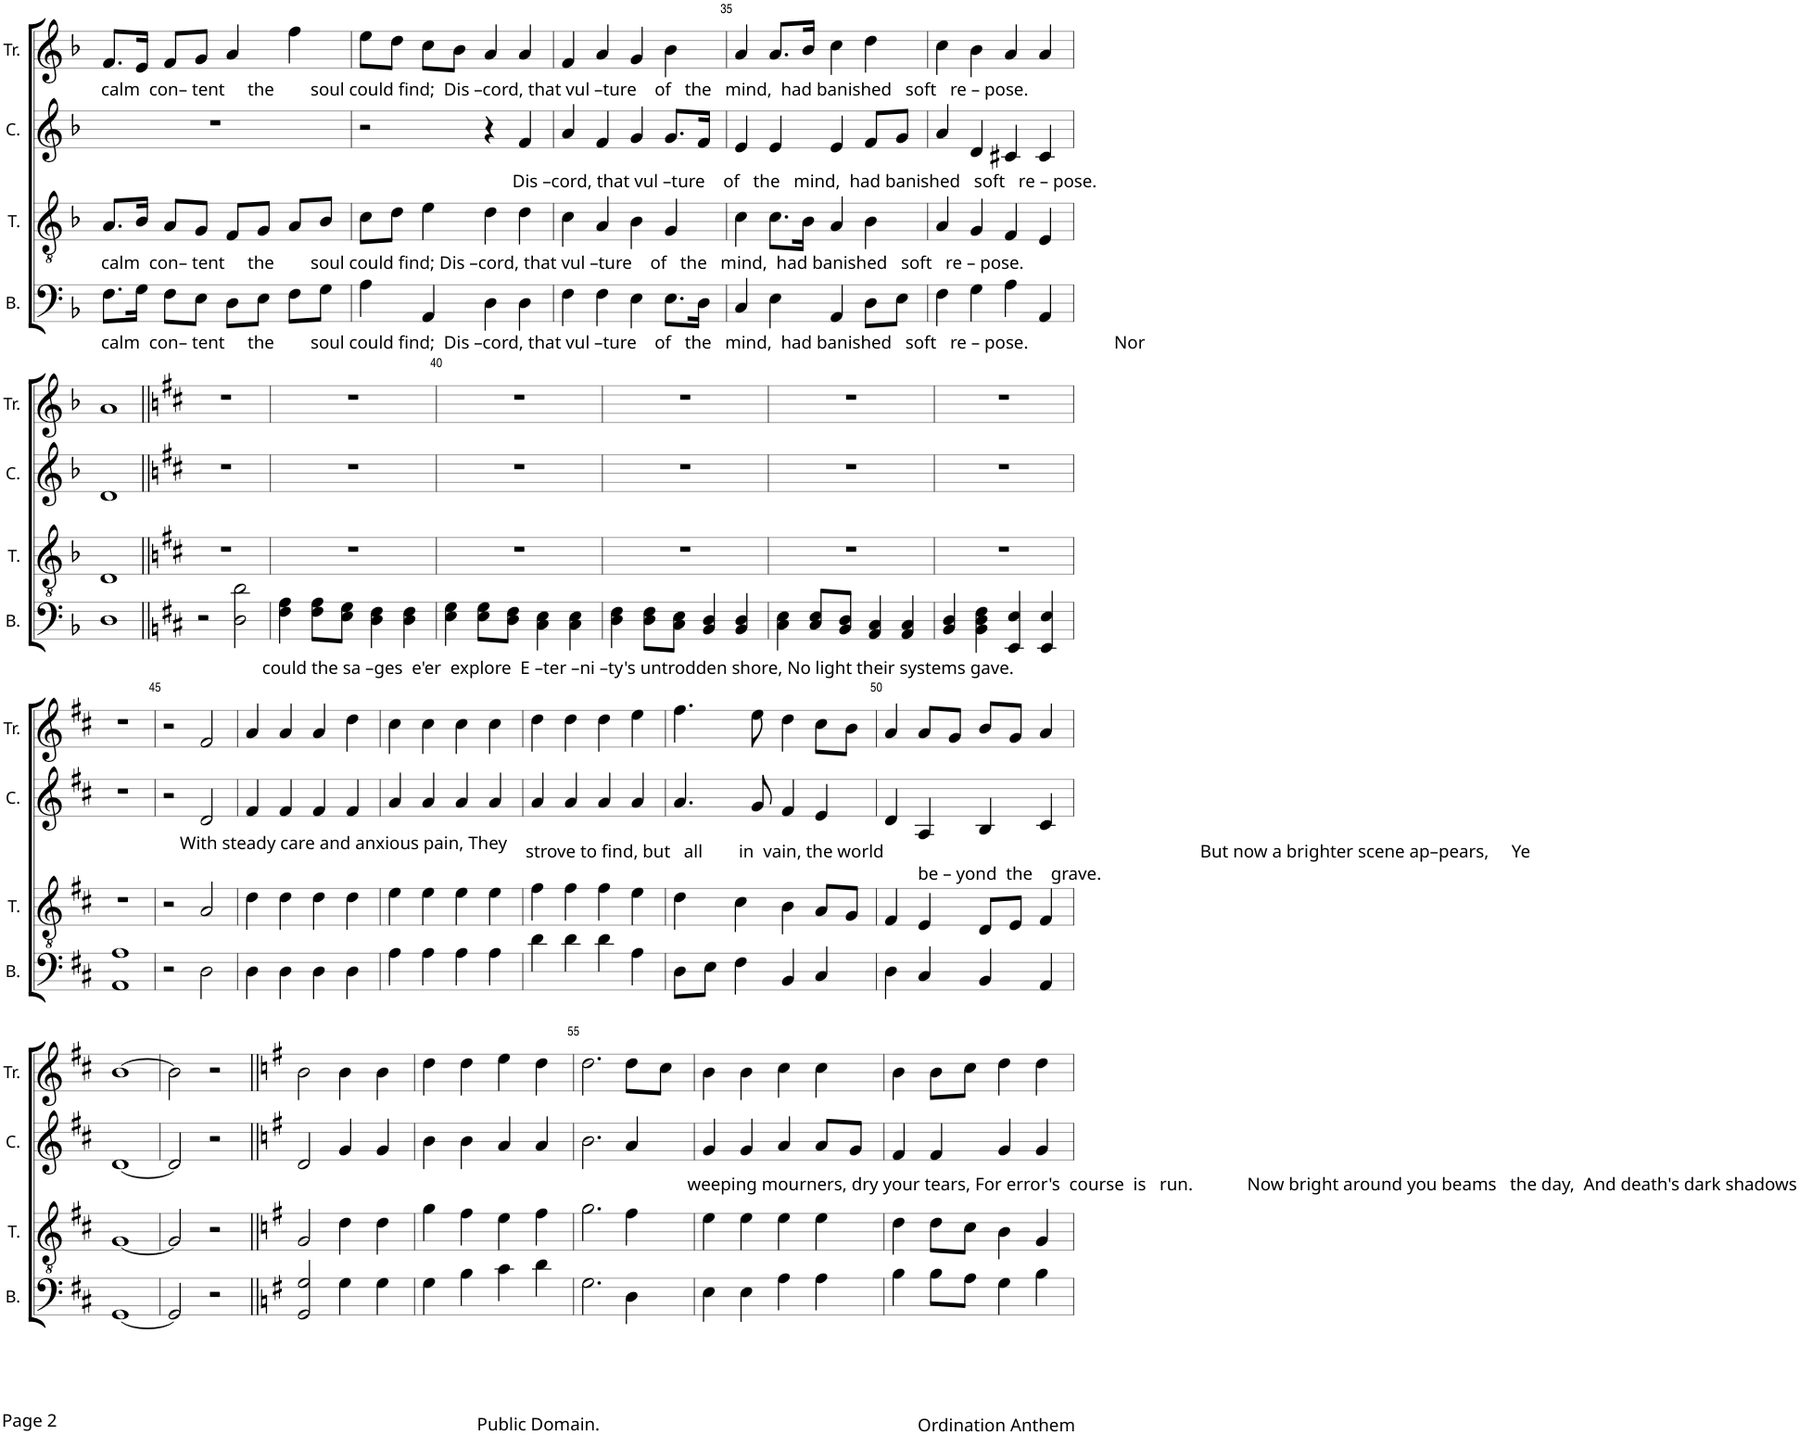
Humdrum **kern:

**kern	**kern	**kern	**kern
*part4	*part3	*part2	*part1
*staff4	*staff3	*staff2	*staff1
*I"Bass	*I"Tenor	*I"Counter	*I"Treble
*I'B.	*I'T.	*I'C.	*I'Tr.
!!LO:PB:g=z
*clefF4	*clefGv2	*clefG2	*clefG2
*k[b-]	*k[b-]	*k[b-]	*k[b-]
*M2/2	*M2/2	*M2/2	*M2/2
*met(c|)	*met(c|)	*met(c|)	*met(c|)
=32	=32	=32	=32
!	!	!	!LO:TX:b:t=calm  con– tent     the        soul could find;  Dis –cord, that vul –ture    of   the   mind,  had banished   soft   re – pose.
!	!LO:TX:b:t=calm  con– tent     the        soul could find; Dis –cord, that vul –ture    of   the   mind,  had banished   soft   re – pose.	!	!
!LO:TX:b:t=calm  con– tent     the        soul could find;  Dis –cord, that vul –ture    of   the   mind,  had banished   soft   re – pose.                   Nor	!	!	!
8.F\L	8.A/L	1r	8.f/L
16G\Jk	16B-/Jk	.	16e/Jk
8F\L	8A/L	.	8f/L
8E\J	8G/J	.	8g/J
8D\L	8F/L	.	4a/
8E\J	8G/J	.	.
8F\L	8A/L	.	4ff\
8G\J	8B-/J	.	.
=33	=33	=33	=33
4A\	8c\L	2r	8ee\L
.	8d\J	.	8dd\J
4AA/	4e\	.	8cc\L
.	.	.	8b-\J
4D\	4d\	4r	4a/
!	!	!LO:TX:b:t=Dis –cord, that vul –ture    of   the   mind,  had banished   soft   re – pose.	!
4D\	4d\	4f/	4a/
=34	=34	=34	=34
4F\	4c\	4a/	4f/
4F\	4A/	4f/	4a/
4E\	4B-\	4g/	4g/
8.E\L	4G/	8.g/L	4b-\
16D\Jk	.	16f/Jk	.
=35	=35	=35	=35
4C/	4c\	4e/	4a/
4E\	8.c\L	4e/	8.a/L
.	16B-\Jk	.	16b-/Jk
4AA/	4A/	4e/	4cc\
8D\L	4B-\	8f/L	4dd\
8E\J	.	8g/J	.
=36	=36	=36	=36
4F\	4A/	4a/	4cc\
4G\	4G/	4d/	4b-\
4A\	4F/	4c#X/	4a/
4AA/	4E/	4c#/	4a/
!!LO:LB:g=z
=37	=37	=37	=37
1D	1D	1d	1a
=38||	=38||	=38||	=38||
*k[f#c#]	*k[f#c#]	*k[f#c#]	*k[f#c#]
2r	1r	1r	1r
2D\ 2d\	.	.	.
=39	=39	=39	=39
!LO:TX:b:t=could the sa –ges  e'er  explore  E –ter –ni –ty's untrodden shore, No light their systems gave.	!	!	!
4F#\ 4A\	1r	1r	1r
8F#\ 8A\L	.	.	.
8E\ 8G\J	.	.	.
4D\ 4F#\	.	.	.
4D\ 4F#\	.	.	.
=40	=40	=40	=40
4E\ 4G\	1r	1r	1r
8E\ 8G\L	.	.	.
8D\ 8F#\J	.	.	.
4C#\ 4E\	.	.	.
4C#\ 4E\	.	.	.
=41	=41	=41	=41
4D\ 4F#\	1r	1r	1r
8D\ 8F#\L	.	.	.
8C#\ 8E\J	.	.	.
4BB/ 4D/	.	.	.
4BB/ 4D/	.	.	.
=42	=42	=42	=42
4C#\ 4E\	1r	1r	1r
8C#/ 8E/L	.	.	.
8BB/ 8D/J	.	.	.
4AA/ 4C#/	.	.	.
4AA/ 4C#/	.	.	.
=43	=43	=43	=43
4BB/ 4D/	1r	1r	1r
4BB\ 4D\ 4F#\	.	.	.
4EE/ 4E/	.	.	.
4EE/ 4E/	.	.	.
!!LO:LB:g=z
=44	=44	=44	=44
1AA 1A	1r	1r	1r
=45	=45	=45	=45
2r	2r	2r	2r
!	!	!LO:TX:b:t=With steady care and anxious pain, They	!
2D\	2A/	2d/	2f#/
=46	=46	=46	=46
4D\	4d\	4f#/	4a/
4D\	4d\	4f#/	4a/
4D\	4d\	4f#/	4a/
4D\	4d\	4f#/	4dd\
=47	=47	=47	=47
4A\	4e\	4a/	4cc#\
4A\	4e\	4a/	4cc#\
4A\	4e\	4a/	4cc#\
4A\	4e\	4a/	4cc#\
=48	=48	=48	=48
!	!	!LO:TX:b:t=strove to find, but   all        in  vain, the world                                                                      But now a brighter scene ap–pears,     Ye	!
4d\	4f#\	4a/	4dd\
4d\	4f#\	4a/	4dd\
4d\	4f#\	4a/	4dd\
4A\	4e\	4a/	4ee\
=49	=49	=49	=49
8D\L	4d\	4.a/	4.ff#\
8E\J	.	.	.
4F#\	4c#\	.	.
.	.	8g/	8ee\
4BB/	4B\	4f#/	4dd\
4C#/	8A/L	4e/	8cc#\L
.	8G/J	.	8b\J
=50	=50	=50	=50
4D\	4F#/	4d/	4a/
!	!	!LO:TX:b:t=be – yond  the    grave.	!
4C#/	4E/	4A/	8a/L
.	.	.	8g/J
4BB/	8D/L	4B/	8b/L
.	8E/J	.	8g/J
4AA/	4F#/	4c#/	4a/
!!LO:LB:g=z
=51	=51	=51	=51
[1GG	[1G	[1d	[1b
=52	=52	=52	=52
2GG/]	2G/]	2d/]	2b\]
2r	2r	2r	2r
=53||	=53||	=53||	=53||
*k[f#]	*k[f#]	*k[f#]	*k[f#]
2GG/ 2G/	2G/	2d/	2b\
4G\	4d\	4g/	4b\
4G\	4d\	4g/	4b\
=54	=54	=54	=54
4G\	4g\	4b\	4dd\
4B\	4f#\	4b\	4dd\
4c\	4e\	4a/	4ee\
4d\	4f#\	4a/	4dd\
=55	=55	=55	=55
2.G\	2.g\	2.b\	2.dd\
4D\	4f#\	4a/	8dd\L
.	.	.	8cc\J
=56	=56	=56	=56
!	!	!LO:TX:b:t=weeping mourners, dry your tears, For error's  course  is   run.            Now bright around you beams   the day,  And death's dark shadows	!
4E\	4e\	4g/	4b\
4E\	4e\	4g/	4b\
4A\	4e\	4a/	4cc\
4A\	4e\	8a/L	4cc\
.	.	8g/J	.
=57	=57	=57	=57
4B\	4d\	4f#/	4b\
8B\L	8d\L	4f#/	8b\L
8A\J	8c\J	.	8cc\J
4G\	4B\	4g/	4dd\
4B\	4G/	4g/	4dd\
=	=	=	=
*-	*-	*-	*-
